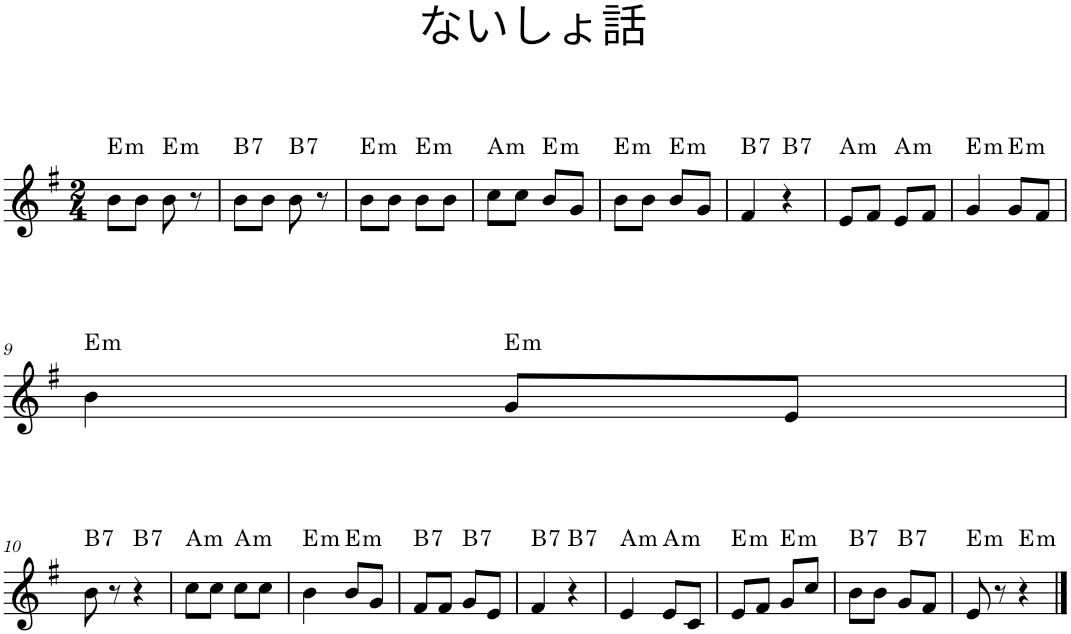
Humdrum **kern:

**kern	**harte
*part1	*part1
*staff1	*
*I"Piano	*
*I'Pno.	*
*clefG2	*
*k[f#]	*
*M2/4	*
=1	=1
!	!LO:H:kt=m
8b\L	E:min
8b\J	.
!	!LO:H:kt=m
8b\	E:min
8r	.
=2	=2
!	!LO:H:kt=7
8b\L	B:7
8b\J	.
!	!LO:H:kt=7
8b\	B:7
8r	.
=3	=3
!	!LO:H:kt=m
8b\L	E:min
8b\J	.
!	!LO:H:kt=m
8b\L	E:min
8b\J	.
=4	=4
!	!LO:H:kt=m
8cc\L	A:min
8cc\J	.
!	!LO:H:kt=m
8b/L	E:min
8g/J	.
=5	=5
!	!LO:H:kt=m
8b\L	E:min
8b\J	.
!	!LO:H:kt=m
8b/L	E:min
8g/J	.
=6	=6
!	!LO:H:kt=7
4f#/	B:7
!	!LO:H:kt=7
4r	B:7
=7	=7
!	!LO:H:kt=m
8e/L	A:min
8f#/J	.
!	!LO:H:kt=m
8e/L	A:min
8f#/J	.
=8	=8
!	!LO:H:kt=m
4g/	E:min
!	!LO:H:kt=m
8g/L	E:min
8f#/J	.
!!LO:LB:g=z
=9	=9
!	!LO:H:kt=m
4b\	E:min
!	!LO:H:kt=m
8g/L	E:min
8e/J	.
!!LO:LB:g=z
=10	=10
!	!LO:H:kt=7
8b\	B:7
8r	.
!	!LO:H:kt=7
4r	B:7
=11	=11
!	!LO:H:kt=m
8cc\L	A:min
8cc\J	.
!	!LO:H:kt=m
8cc\L	A:min
8cc\J	.
=12	=12
!	!LO:H:kt=m
4b\	E:min
!	!LO:H:kt=m
8b/L	E:min
8g/J	.
=13	=13
!	!LO:H:kt=7
8f#/L	B:7
8f#/J	.
!	!LO:H:kt=7
8g/L	B:7
8e/J	.
=14	=14
!	!LO:H:kt=7
4f#/	B:7
!	!LO:H:kt=7
4r	B:7
=15	=15
!	!LO:H:kt=m
4e/	A:min
!	!LO:H:kt=m
8e/L	A:min
8c/J	.
=16	=16
!	!LO:H:kt=m
8e/L	E:min
8f#/J	.
!	!LO:H:kt=m
8g/L	E:min
8cc/J	.
=17	=17
!	!LO:H:kt=7
8b\L	B:7
8b\J	.
!	!LO:H:kt=7
8g/L	B:7
8f#/J	.
=18	=18
!	!LO:H:kt=m
8e/	E:min
8r	.
!	!LO:H:kt=m
4r	E:min
==	==
*-	*-
